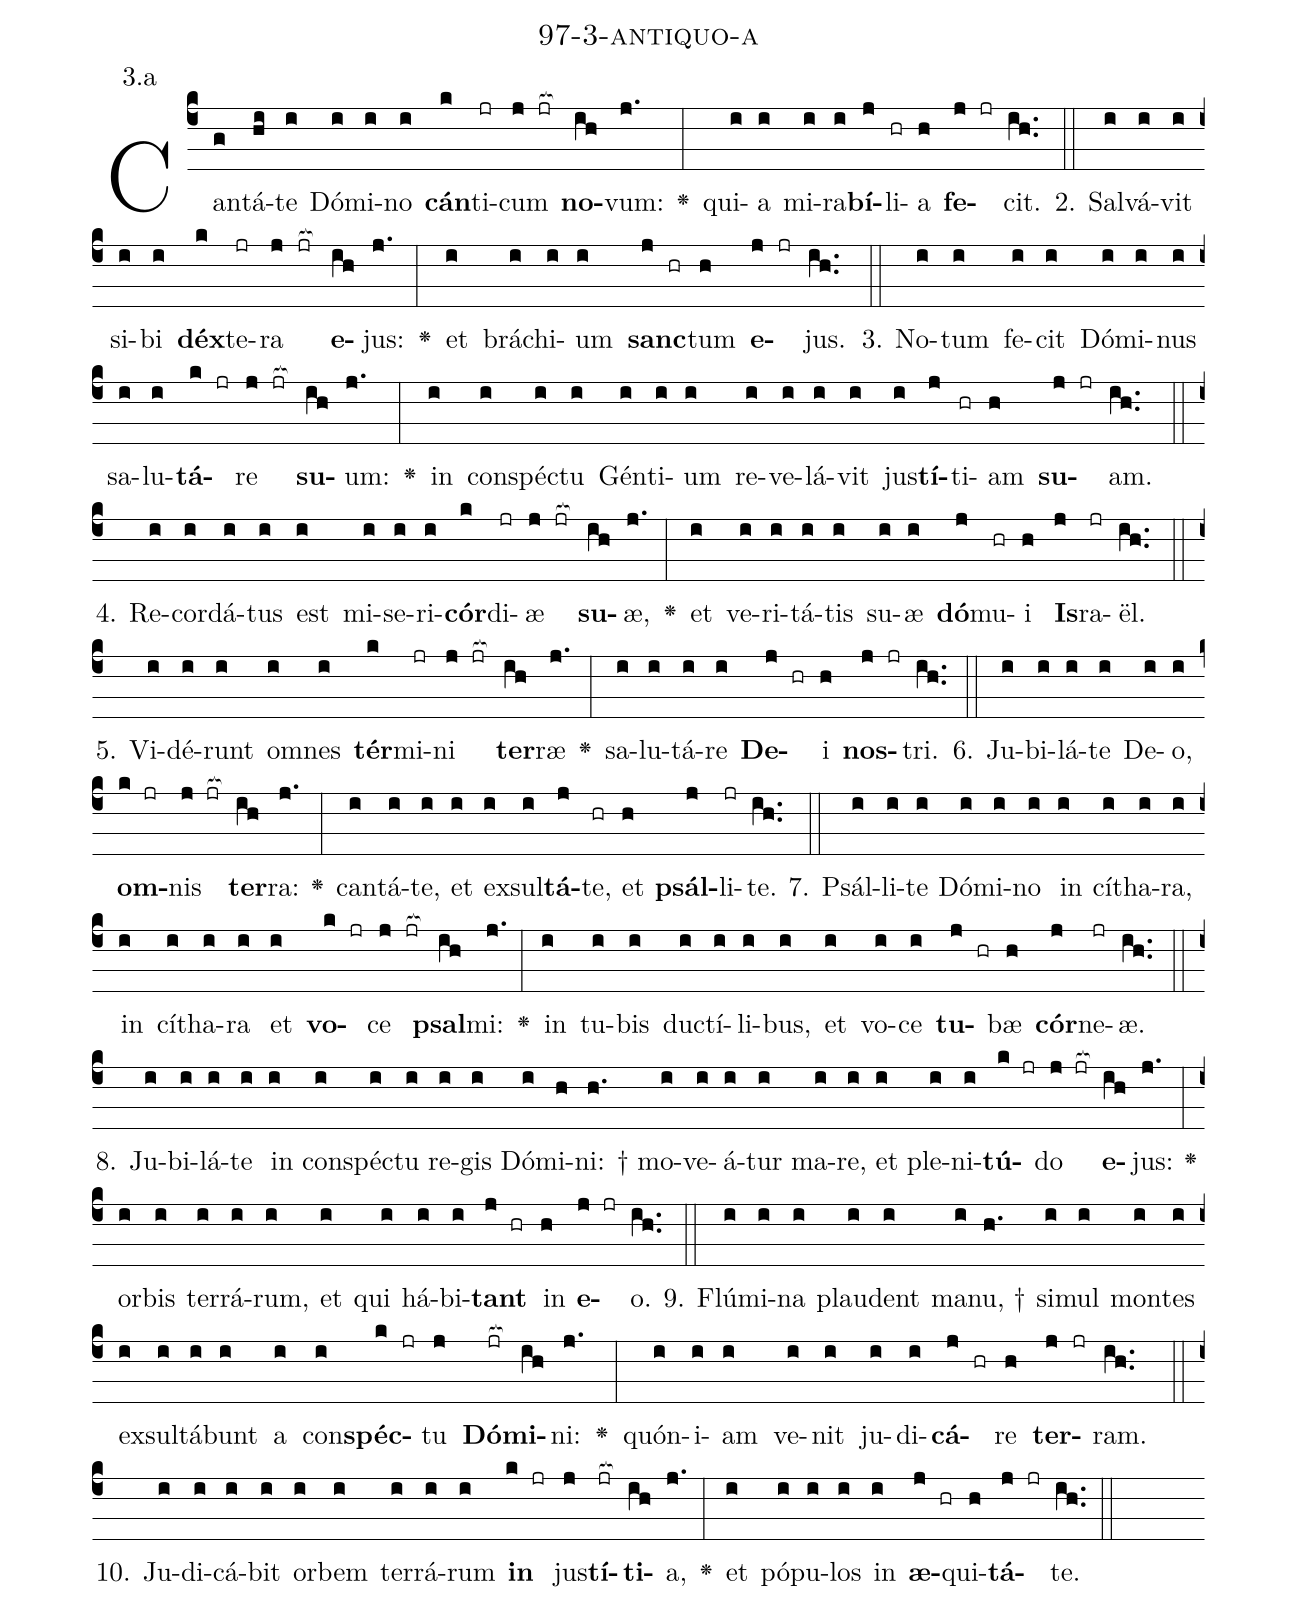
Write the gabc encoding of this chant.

name: 97-3-antiquo-a;
annotation: 3.a;
%%
(c4)Can(g)tá(hi)te(i) Dó(i)mi(i)no(i) <b>cán</b>(k)ti(jr)cum(j jr[ocb:1{]) <b>no</b>(ih[ocb:0}])vum:(j.) <v>\greheightstar</v>(:) qui(i)a(i) mi(i)ra(i)<b>bí</b>(j)li(hr)a(h) <b>fe</b>(j jr)cit.(ih..) (::)
2. Sal(i)vá(i)vit(i) si(i)bi(i) <b>déx</b>(k)te(jr)ra(j jr[ocb:1{]) <b>e</b>(ih[ocb:0}])jus:(j.) <v>\greheightstar</v>(:) et(i) brá(i)chi(i)um(i) <b>sanc</b>(j hr)tum(h) <b>e</b>(j jr)jus.(ih..) (::)
3. No(i)tum(i) fe(i)cit(i) Dó(i)mi(i)nus(i) sa(i)lu(i)<b>tá</b>(k jr)re(j jr[ocb:1{]) <b>su</b>(ih[ocb:0}])um:(j.) <v>\greheightstar</v>(:) in(i) con(i)spéc(i)tu(i) Gén(i)ti(i)um(i) re(i)ve(i)lá(i)vit(i) jus(i)<b>tí</b>(j)ti(hr)am(h) <b>su</b>(j jr)am.(ih..) (::)
4. Re(i)cor(i)dá(i)tus(i) est(i) mi(i)se(i)ri(i)<b>cór</b>(k)di(jr)æ(j jr[ocb:1{]) <b>su</b>(ih[ocb:0}])æ,(j.) <v>\greheightstar</v>(:) et(i) ve(i)ri(i)tá(i)tis(i) su(i)æ(i) <b>dó</b>(j)mu(hr)i(h) <b>Is</b>(j)ra(jr)ël.(ih..) (::)
5. Vi(i)dé(i)runt(i) om(i)nes(i) <b>tér</b>(k)mi(jr)ni(j jr[ocb:1{]) <b>ter</b>(ih[ocb:0}])ræ(j.) <v>\greheightstar</v>(:) sa(i)lu(i)tá(i)re(i) <b>De</b>(j hr)i(h) <b>nos</b>(j jr)tri.(ih..) (::)
6. Ju(i)bi(i)lá(i)te(i) De(i)o,(i) <b>om</b>(k jr)nis(j jr[ocb:1{]) <b>ter</b>(ih[ocb:0}])ra:(j.) <v>\greheightstar</v>(:) can(i)tá(i)te,(i) et(i) ex(i)sul(i)<b>tá</b>(j)te,(hr) et(h) <b>psál</b>(j)li(jr)te.(ih..) (::)
7. Psál(i)li(i)te(i) Dó(i)mi(i)no(i) in(i) cí(i)tha(i)ra,(i) in(i) cí(i)tha(i)ra(i) et(i) <b>vo</b>(k jr)ce(j jr[ocb:1{]) <b>psal</b>(ih[ocb:0}])mi:(j.) <v>\greheightstar</v>(:) in(i) tu(i)bis(i) duc(i)tí(i)li(i)bus,(i) et(i) vo(i)ce(i) <b>tu</b>(j hr)bæ(h) <b>cór</b>(j)ne(jr)æ.(ih..) (::)
8. Ju(i)bi(i)lá(i)te(i) in(i) con(i)spéc(i)tu(i) re(i)gis(i) Dó(i)mi(h)ni: †(h.) mo(i)ve(i)á(i)tur(i) ma(i)re,(i) et(i) ple(i)ni(i)<b>tú</b>(k jr)do(j jr[ocb:1{]) <b>e</b>(ih[ocb:0}])jus:(j.) <v>\greheightstar</v>(:) or(i)bis(i) ter(i)rá(i)rum,(i) et(i) qui(i) há(i)bi(i)<b>tant</b>(j hr) in(h) <b>e</b>(j jr)o.(ih..) (::)
9. Flú(i)mi(i)na(i) plau(i)dent(i) ma(i)nu, †(h.) si(i)mul(i) mon(i)tes(i) ex(i)sul(i)tá(i)bunt(i) a(i) con(i)<b>spéc</b>(k jr)tu(j) <b>Dó</b>(jr[ocb:1{])<b>mi</b>(ih[ocb:0}])ni:(j.) <v>\greheightstar</v>(:) quón(i)i(i)am(i) ve(i)nit(i) ju(i)di(i)<b>cá</b>(j hr)re(h) <b>ter</b>(j jr)ram.(ih..) (::)
10. Ju(i)di(i)cá(i)bit(i) or(i)bem(i) ter(i)rá(i)rum(i) <b>in</b>(k jr) jus(j)<b>tí</b>(jr[ocb:1{])<b>ti</b>(ih[ocb:0}])a,(j.) <v>\greheightstar</v>(:) et(i) pó(i)pu(i)los(i) in(i) <b>æ</b>(j hr)qui(h)<b>tá</b>(j jr)te.(ih..) (::)
